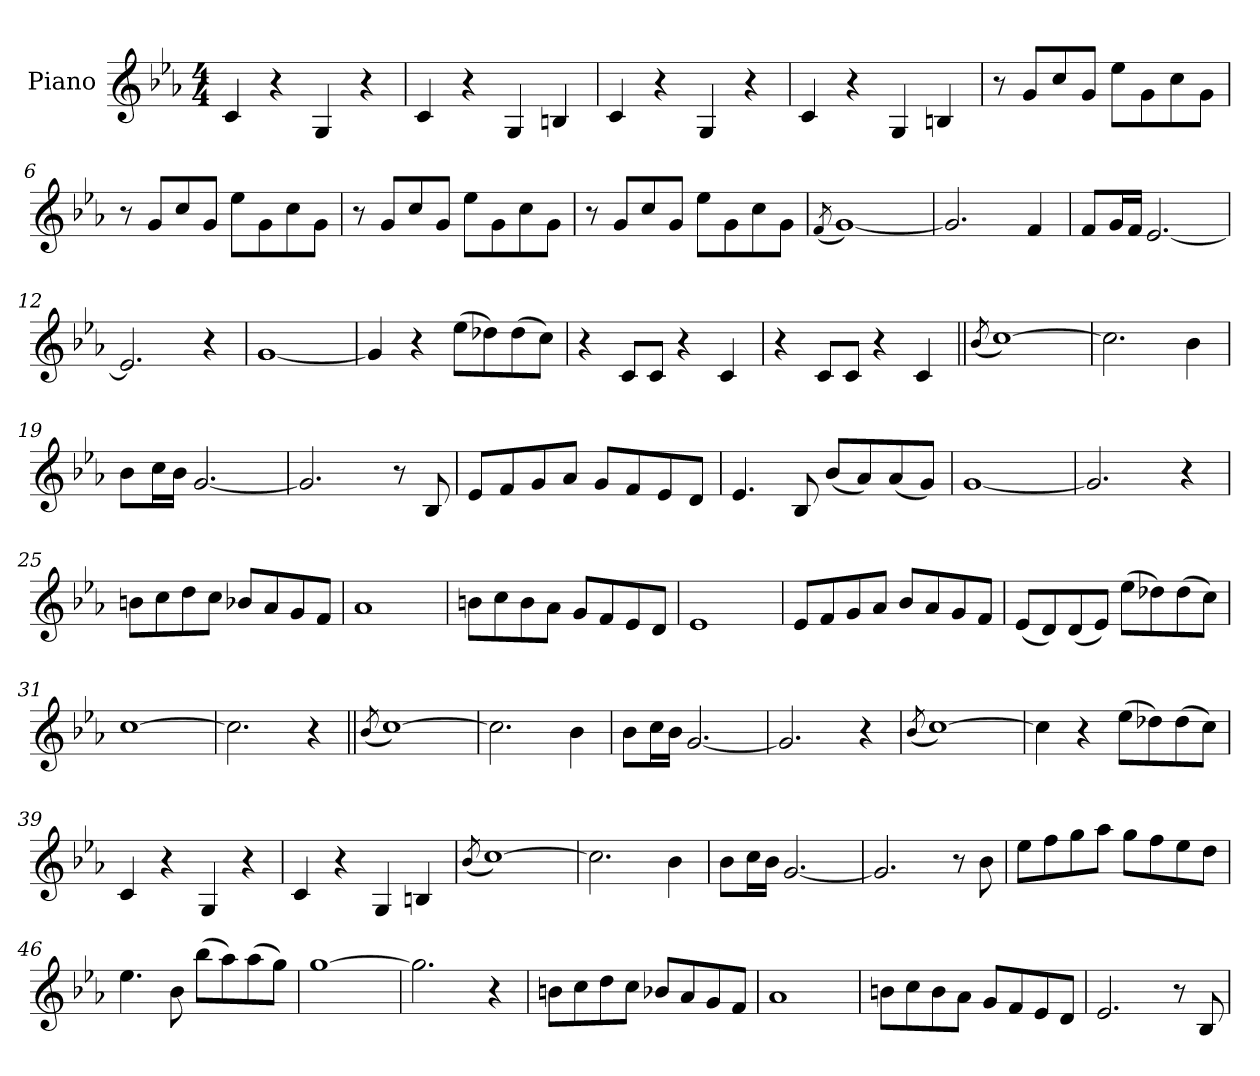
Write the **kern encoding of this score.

**kern
*part1
*staff1
*I"Piano
*I'Pno.
*clefG2
*k[b-e-a-]
*M4/4
*MM102
=1
4c!
4r
4G!
4r
=2
4c!
4r
4G!
4Bn!
=3
4c!
4r
4G!
4r
=4
4c!
4r
4G!
4Bn!
=5
8r
8g!L
8cc!
8g!J
8ee-!L
8g!
8cc!
8g!J
=6
8r
8g!L
8cc!
8g!J
8ee-!L
8g!
8cc!
8g!J
=7
8r
8g!L
8cc!
8g!J
8ee-!L
8g!
8cc!
8g!J
=8
8r
8g!L
8cc!
8g!J
8ee-!L
8g!
8cc!
8g!J
=9
(<8qf
[1g)
=10
2.g]
4f
=11
8fL
16gL
16fJJ
[2.e-
=12
2.e-]
4r
=13
[1g
=14
4g]
4r
(>8ee-L
8dd-X)
(>8dd-
8ccJ)
=15
4r
8cL
8cJ
4r
4c
=16
4r
8cL
8cJ
4r
4c
=17||
(<8qb-
[1cc)
=18
2.cc]
4b-
=19
8b-L
16ccL
16b-JJ
[2.g
=20
2.g]
8r
8B-
=21
8e-L
8f
8g
8a-J
8gL
8f
8e-
8dJ
=22
4.e-
8B-
(<8b-L
8a-)
(<8a-
8gJ)
=23
[1g
=24
2.g]
4r
=25
8bnL
8cc
8dd
8ccJ
8b-XL
8a-
8g
8fJ
=26
1a-
=27
8bnL
8cc
8b
8a-J
8gL
8f
8e-
8dJ
=28
1e-
=29
8e-L
8f
8g
8a-J
8b-L
8a-
8g
8fJ
=30
(<8e-L
8d)
(<8d
8e-J)
(>8ee-L
8dd-X)
(>8dd-
8ccJ)
=31
[1cc
=32
2.cc]
4r
=33||
(<8qb-
[1cc)
=34
2.cc]
4b-
=35
8b-L
16ccL
16b-JJ
[2.g
=36
2.g]
4r
=37
(<8qb-
[1cc)
=38
4cc]
4r
(>8ee-L
8dd-X)
(>8dd-
8ccJ)
=39
4c!
4r
4G!
4r
=40
4c!
4r
4G!
4Bn!
=41
(<8qb-
[1cc)
=42
2.cc]
4b-
=43
8b-L
16ccL
16b-JJ
[2.g
=44
2.g]
8r
8b-
=45
8ee-L
8ff
8gg
8aa-J
8ggL
8ff
8ee-
8ddJ
=46
4.ee-
8b-
(>8bb-L
8aa-)
(>8aa-
8ggJ)
=47
[1gg
=48
2.gg]
4r
=49
8bnL
8cc
8dd
8ccJ
8b-XL
8a-
8g
8fJ
=50
1a-
=51
8bnL
8cc
8b
8a-J
8gL
8f
8e-
8dJ
=52
2.e-
8r
8B-
=
*-
